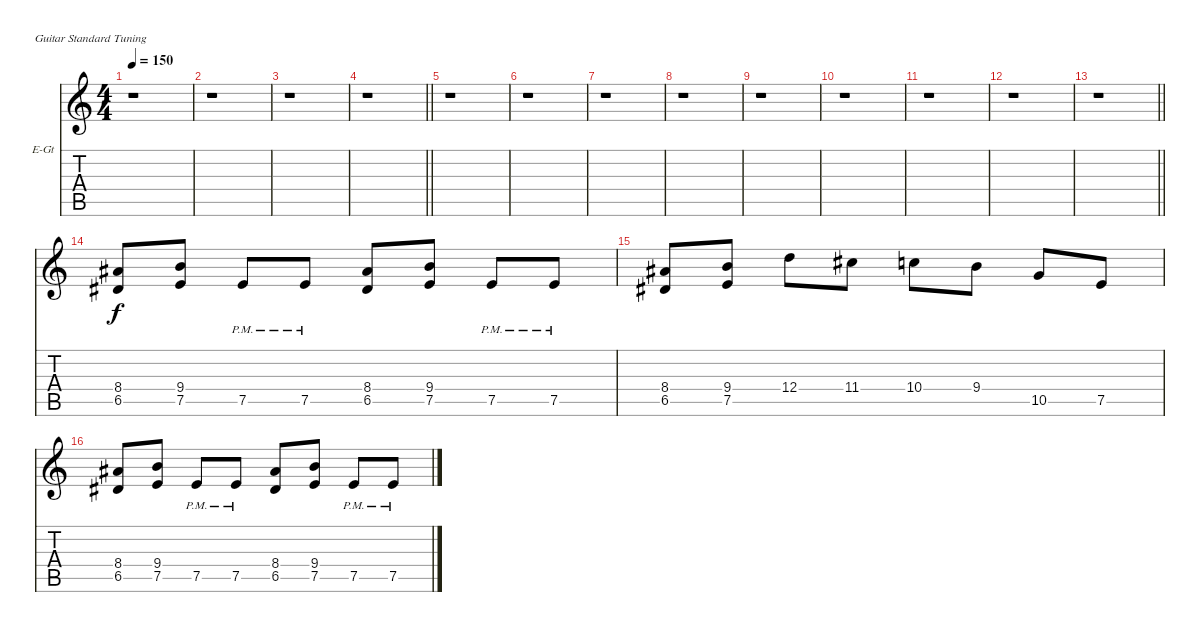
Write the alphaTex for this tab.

\bracketExtendMode nobrackets
\firstSystemTrackNameOrientation horizontal
\otherSystemsTrackNameOrientation horizontal
\track ("Äîðîæêà 5" "E-Gt") {instrument distortionguitar}
\staff {score tabs}
\tuning (E4 B3 G3 D3 A2 E2)
\ts (4 4)
\tempo 150
\clef g2
\ks c
r.1{dy mf} |
r.1 |
r.1 |
\barLineRight lightlight
r.1 |
r.1 |
r.1 |
r.1 |
r.1 |
r.1 |
r.1 |
r.1 |
r.1 |
\barLineRight lightlight
r.1 |
(8.4 6.5).8{dy f} (9.4 7.5).8 7.5{pm}.8 7.5{pm}.8 (8.4 6.5).8 (9.4 7.5).8 7.5{pm}.8 7.5{pm}.8 |
(8.4 6.5).8 (9.4 7.5).8 12.4.8 11.4.8 10.4.8 9.4.8 10.5.8 7.5.8 |
(8.4 6.5).8 (9.4 7.5).8 7.5{pm}.8 7.5{pm}.8 (8.4 6.5).8 (9.4 7.5).8 7.5{pm}.8 7.5{pm}.8
